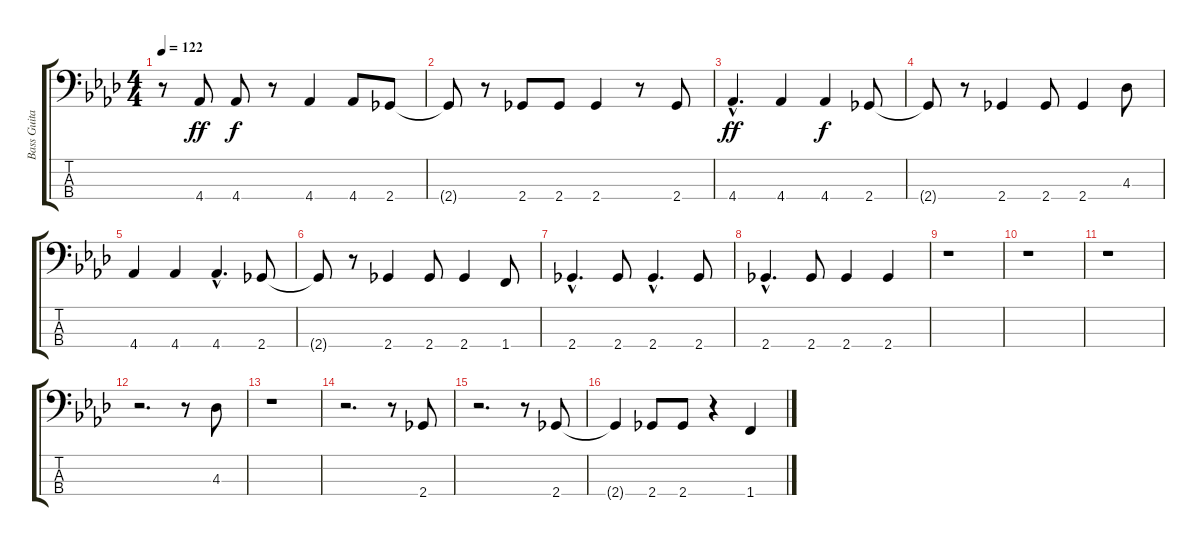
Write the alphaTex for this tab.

\track ("Bass Guitar" "Bass Guita") {instrument synthbass1}
\staff {score tabs}
\tuning (G2 D2 A1 E1) {hide}
\ts (4 4)
\tempo 122
\clef f4
\ks ab
r.8{dy ff} 4.4.8 4.4.8{dy f} r.8 4.4.4 4.4.8 2.4.8 |
2.4{t}.8 r.8 2.4.8 2.4.8 2.4.4 r.8 2.4.8 |
4.4{hac}.4{d dy ff} 4.4.4 4.4.4{dy f} 2.4.8 |
2.4{t}.8 r.8 2.4.4 2.4.8 2.4.4 4.3.8 |
4.4.4 4.4.4 4.4{hac}.4{d} 2.4.8 |
2.4{t}.8 r.8 2.4.4 2.4.8 2.4.4 1.4.8 |
2.4{hac}.4{d} 2.4.8 2.4{hac}.4{d} 2.4.8 |
2.4{hac}.4{d} 2.4.8 2.4.4 2.4.4 |
r.1 |
r.1 |
r.1 |
r.2{d} r.8 4.3.8 |
r.1 |
r.2{d} r.8 2.4.8 |
r.2{d} r.8 2.4.8 |
2.4{t}.4 2.4.8 2.4.8 r.4 1.4.4
